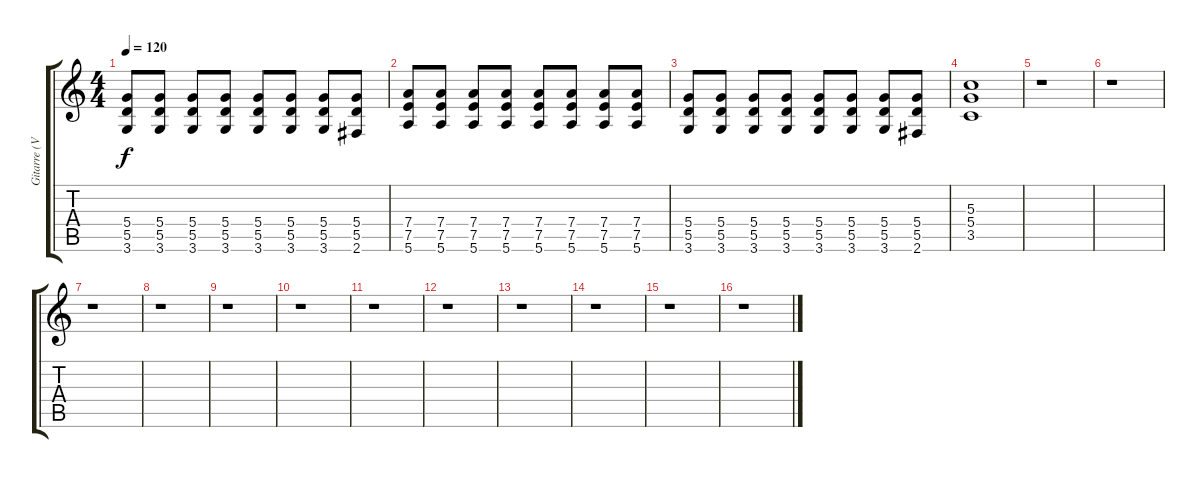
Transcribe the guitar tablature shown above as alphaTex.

\track ("Gitarre (Verzerrt)" "Gitarre (V") {instrument overdrivenguitar}
\staff {score tabs}
\tuning (E4 B3 G3 D3 A2 E2) {hide}
\ts (4 4)
\tempo 120
\clef g2
\ks c
(5.4 5.5 3.6).8{dy f} (5.4 5.5 3.6).8 (5.4 5.5 3.6).8 (5.4 5.5 3.6).8 (5.4 5.5 3.6).8 (5.4 5.5 3.6).8 (5.4 5.5 3.6).8 (5.4 5.5 2.6).8 |
(7.4 7.5 5.6).8 (7.4 7.5 5.6).8 (7.4 7.5 5.6).8 (7.4 7.5 5.6).8 (7.4 7.5 5.6).8 (7.4 7.5 5.6).8 (7.4 7.5 5.6).8 (7.4 7.5 5.6).8 |
(5.4 5.5 3.6).8 (5.4 5.5 3.6).8 (5.4 5.5 3.6).8 (5.4 5.5 3.6).8 (5.4 5.5 3.6).8 (5.4 5.5 3.6).8 (5.4 5.5 3.6).8 (5.4 5.5 2.6).8 |
(5.3 5.4 3.5).1 |
r.1 |
r.1 |
r.1 |
r.1 |
r.1 |
r.1 |
r.1 |
r.1 |
r.1 |
r.1 |
r.1 |
r.1
